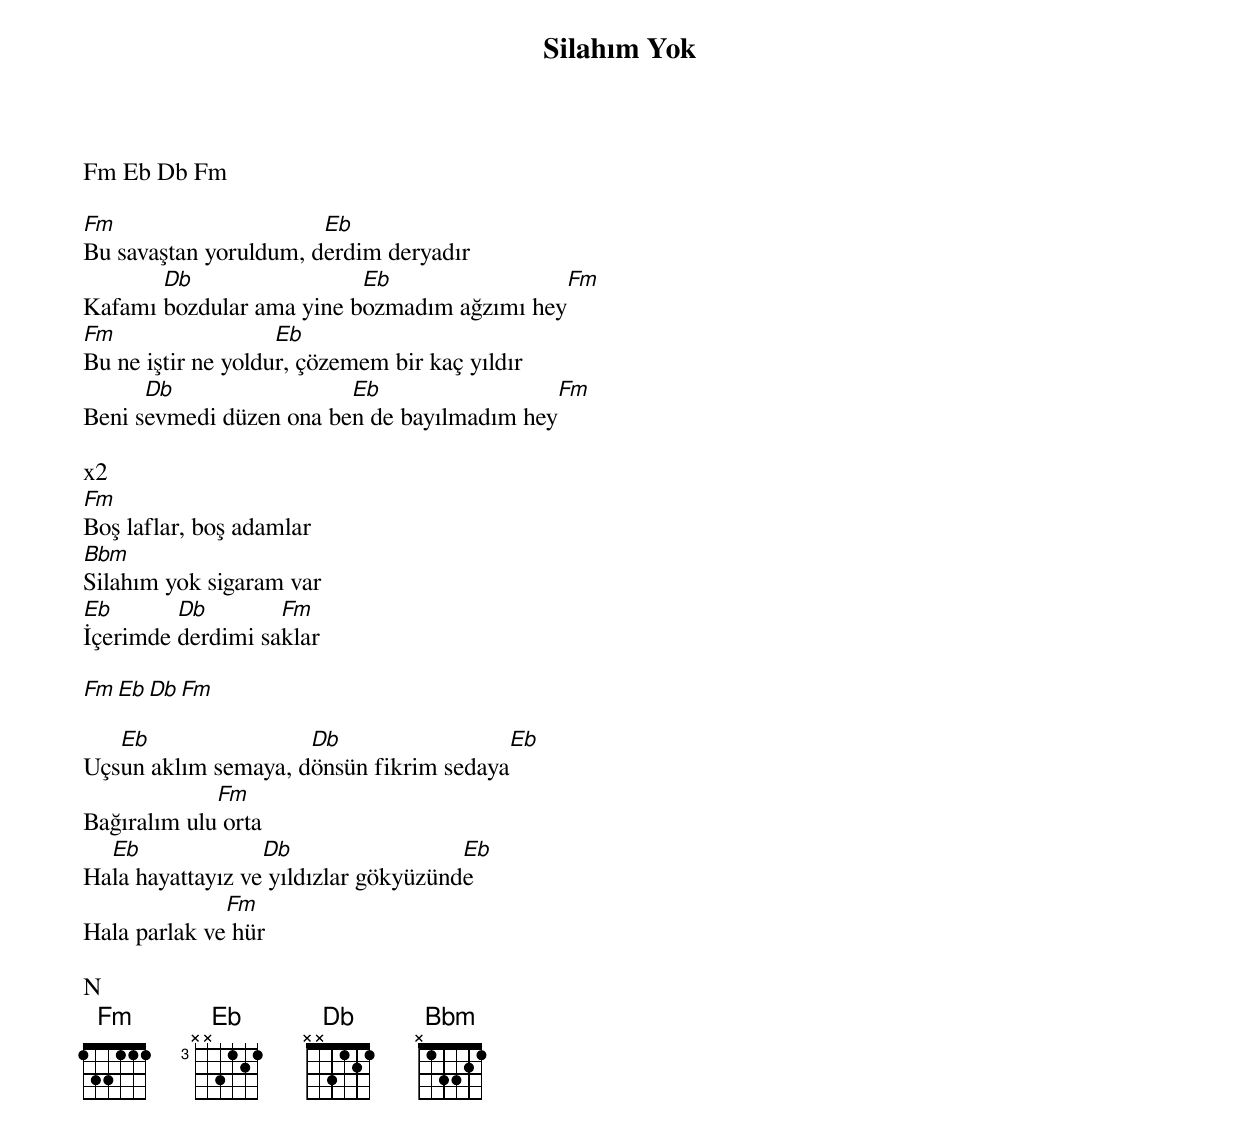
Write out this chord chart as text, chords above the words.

{title: Silahım Yok}
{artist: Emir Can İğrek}

Fm Eb Db Fm

Fm                     Eb
Bu savaştan yoruldum, derdim deryadır
       Db                 Eb                Fm
Kafamı bozdular ama yine bozmadım ağzımı hey
Fm                  Eb
Bu ne iştir ne yoldur, çözemem bir kaç yıldır
      Db                 Eb                 Fm
Beni sevmedi düzen ona ben de bayılmadım hey

x2
Fm
Boş laflar, boş adamlar
Bbm
Silahım yok sigaram var
Eb       Db        Fm
İçerimde derdimi saklar

Fm Eb Db Fm

   Eb                Db                   Eb
Uçsun aklım semaya, dönsün fikrim sedaya
             Fm
Bağıralım ulu orta
  Eb              Db                  Eb
Hala hayattayız ve yıldızlar gökyüzünde
              Fm
Hala parlak ve hür

N
